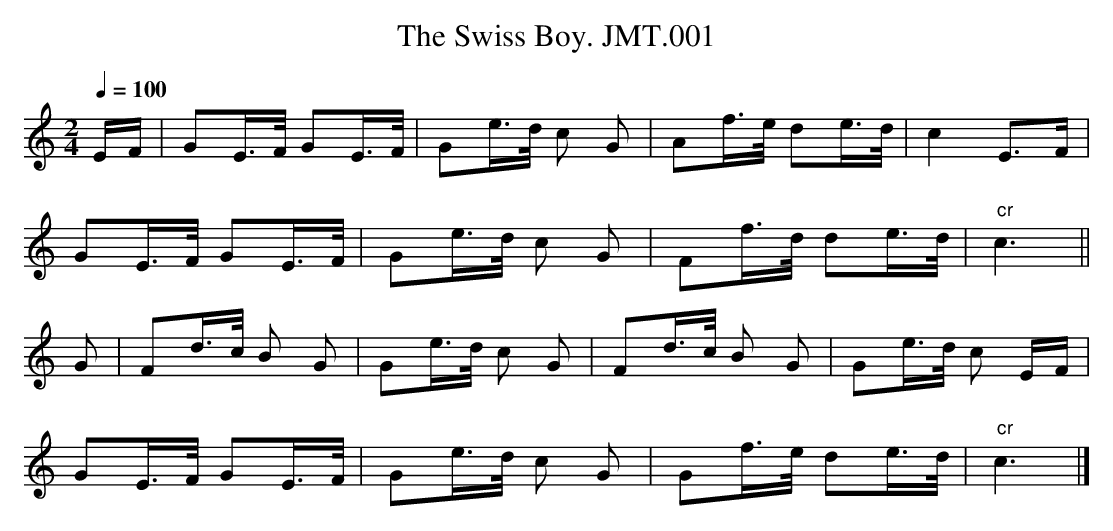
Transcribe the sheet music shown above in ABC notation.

X:1
T:Swiss Boy. JMT.001, The
M:2/4
L:1/16
Q:1/4=100
K:C
EF | G2E>F G2E>F | G2e>d c2 G2 | A2f>e d2e>d | c4 E3F |
G2E>F G2E>F |  G2e>d c2 G2 | F2f>d d2e>d | " cr"c6 ||
G2 | F2d>c B2 G2 | G2e>d c2 G2 | F2d>c B2 G2 | G2e>d c2 EF |
G2E>F G2E>F | G2e>d c2 G2 | G2f>e d2e>d |" cr" c6|]
